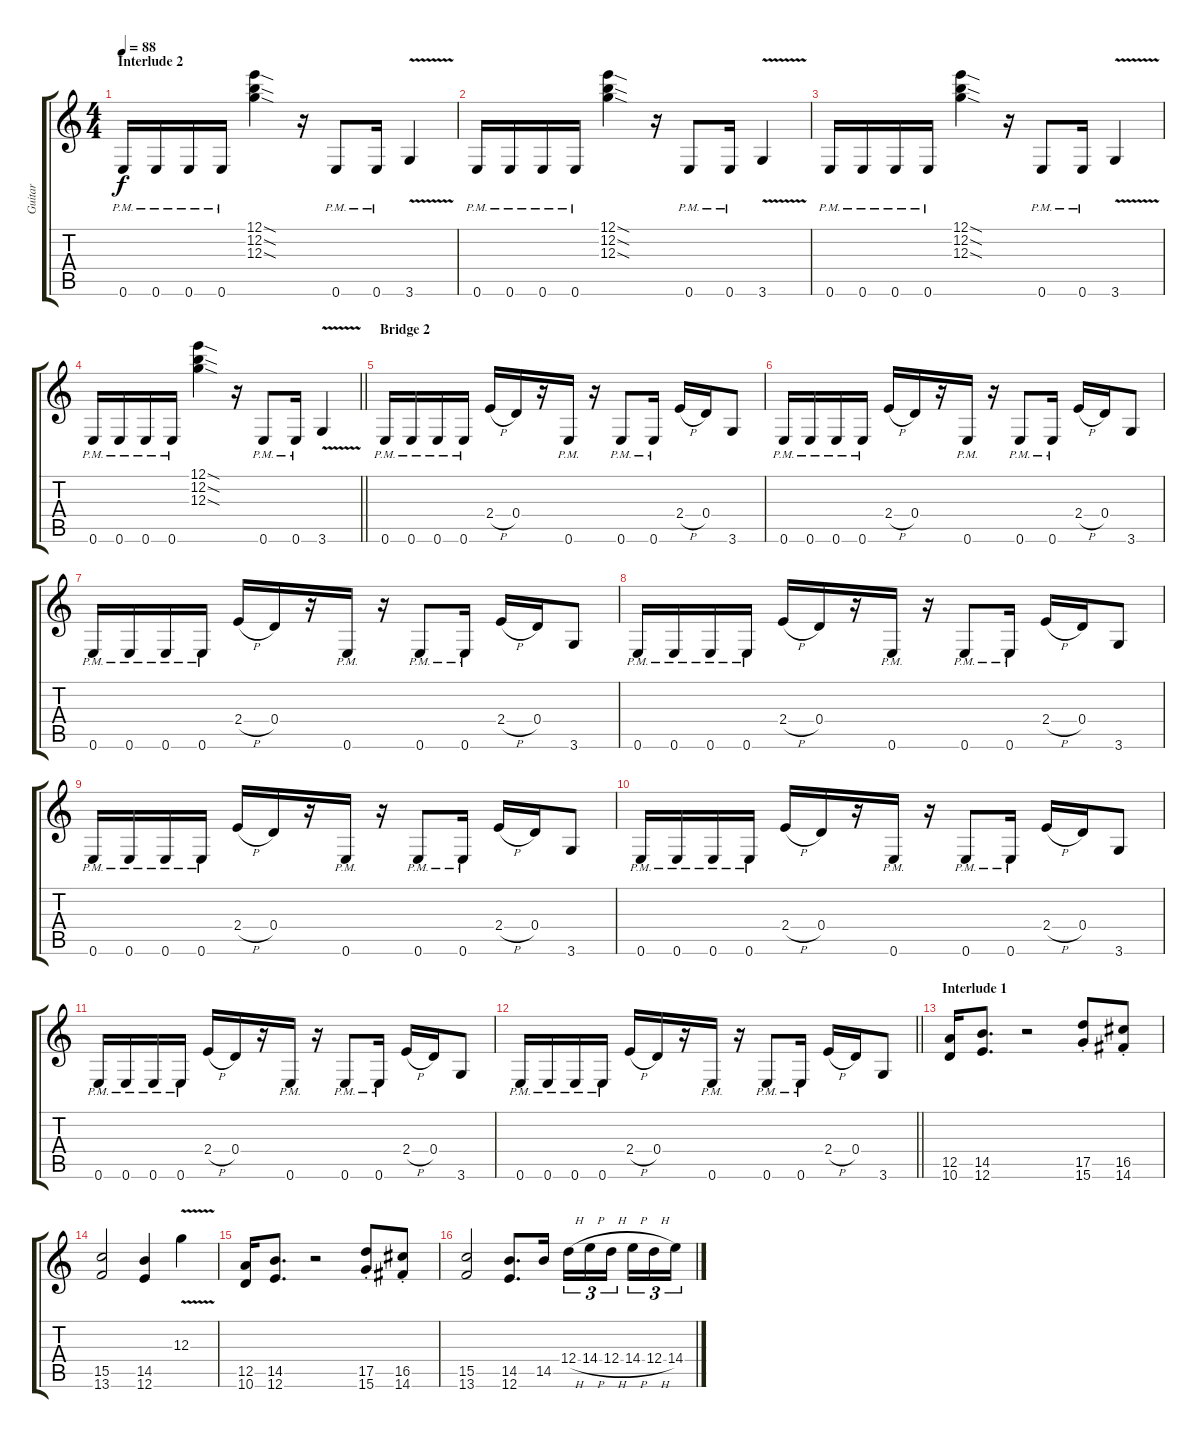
\track ("Guitar" "Guitar") {instrument distortionguitar}
\staff {score tabs}
\tuning (E4 B3 G3 D3 A2 E2) {hide}
\ts (4 4)
\section ("" "Interlude 2")
\tempo 88
\clef g2
\ks c
0.6{pm}.16{dy f} 0.6{pm}.16 0.6{pm}.16 0.6{pm}.16 (12.1{sod} 12.2{sod} 12.3{sod}).4 r.16 0.6{pm}.8 0.6{pm}.16 3.6{v}.4 |
0.6{pm}.16 0.6{pm}.16 0.6{pm}.16 0.6{pm}.16 (12.1{sod} 12.2{sod} 12.3{sod}).4 r.16 0.6{pm}.8 0.6{pm}.16 3.6{v}.4 |
0.6{pm}.16 0.6{pm}.16 0.6{pm}.16 0.6{pm}.16 (12.1{sod} 12.2{sod} 12.3{sod}).4 r.16 0.6{pm}.8 0.6{pm}.16 3.6{v}.4 |
\barLineRight lightlight
0.6{pm}.16 0.6{pm}.16 0.6{pm}.16 0.6{pm}.16 (12.1{sod} 12.2{sod} 12.3{sod}).4 r.16 0.6{pm}.8 0.6{pm}.16 3.6{v}.4 |
\section ("" "Bridge 2")
0.6{pm}.16 0.6{pm}.16 0.6{pm}.16 0.6{pm}.16 2.4{h}.16 0.4.16 r.16 0.6{pm}.16 r.16 0.6{pm}.8 0.6{pm}.16 2.4{h}.16 0.4.16 3.6.8 |
0.6{pm}.16 0.6{pm}.16 0.6{pm}.16 0.6{pm}.16 2.4{h}.16 0.4.16 r.16 0.6{pm}.16 r.16 0.6{pm}.8 0.6{pm}.16 2.4{h}.16 0.4.16 3.6.8 |
0.6{pm}.16 0.6{pm}.16 0.6{pm}.16 0.6{pm}.16 2.4{h}.16 0.4.16 r.16 0.6{pm}.16 r.16 0.6{pm}.8 0.6{pm}.16 2.4{h}.16 0.4.16 3.6.8 |
0.6{pm}.16 0.6{pm}.16 0.6{pm}.16 0.6{pm}.16 2.4{h}.16 0.4.16 r.16 0.6{pm}.16 r.16 0.6{pm}.8 0.6{pm}.16 2.4{h}.16 0.4.16 3.6.8 |
0.6{pm}.16 0.6{pm}.16 0.6{pm}.16 0.6{pm}.16 2.4{h}.16 0.4.16 r.16 0.6{pm}.16 r.16 0.6{pm}.8 0.6{pm}.16 2.4{h}.16 0.4.16 3.6.8 |
0.6{pm}.16 0.6{pm}.16 0.6{pm}.16 0.6{pm}.16 2.4{h}.16 0.4.16 r.16 0.6{pm}.16 r.16 0.6{pm}.8 0.6{pm}.16 2.4{h}.16 0.4.16 3.6.8 |
0.6{pm}.16 0.6{pm}.16 0.6{pm}.16 0.6{pm}.16 2.4{h}.16 0.4.16 r.16 0.6{pm}.16 r.16 0.6{pm}.8 0.6{pm}.16 2.4{h}.16 0.4.16 3.6.8 |
\barLineRight lightlight
0.6{pm}.16 0.6{pm}.16 0.6{pm}.16 0.6{pm}.16 2.4{h}.16 0.4.16 r.16 0.6{pm}.16 r.16 0.6{pm}.8 0.6{pm}.16 2.4{h}.16 0.4.16 3.6.8 |
\section ("" "Interlude 1")
(12.5 10.6).16 (14.5 12.6).8{d} r.2 (17.5{st} 15.6{st}).8 (16.5{st} 14.6{st}).8 |
(15.5 13.6).2 (14.5 12.6).4 12.3{v}.4 |
(12.5 10.6).16 (14.5 12.6).8{d} r.2 (17.5{st} 15.6{st}).8 (16.5{st} 14.6{st}).8 |
(15.5 13.6).2 (14.5 12.6).8{d} 14.5.16 12.4{h}.16{tu (3 2)} 14.4{h}.16{tu (3 2)} 12.4{h}.16{tu (3 2) beam splitsecondary} 14.4{h}.16{tu (3 2)} 12.4{h}.16{tu (3 2)} 14.4.16{tu (3 2)}
